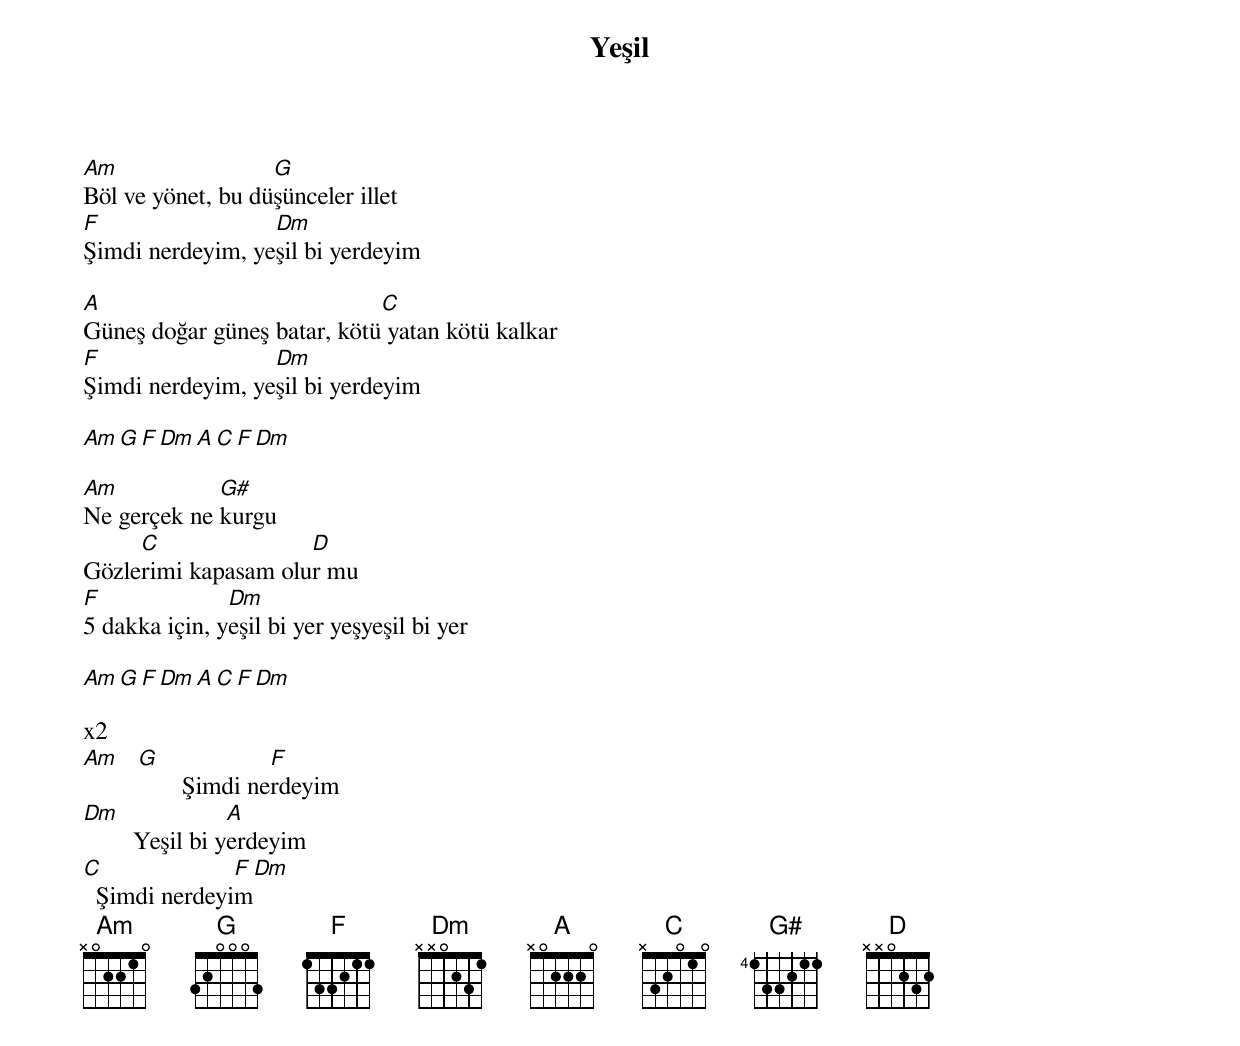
{title: Yeşil}
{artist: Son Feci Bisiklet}

Am                 G
Böl ve yönet, bu düşünceler illet
F                 Dm
Şimdi nerdeyim, yeşil bi yerdeyim

A                            C
Güneş doğar güneş batar, kötü yatan kötü kalkar
F                 Dm
Şimdi nerdeyim, yeşil bi yerdeyim

Am G F Dm A C F Dm

Am           G#
Ne gerçek ne kurgu
     C               D
Gözlerimi kapasam olur mu
F              Dm
5 dakka için, yeşil bi yer yeşyeşil bi yer

Am G F Dm A C F Dm

x2
Am G              F
          Şimdi nerdeyim
Dm                A
        Yeşil bi yerdeyim
C              F Dm
  Şimdi nerdeyim
